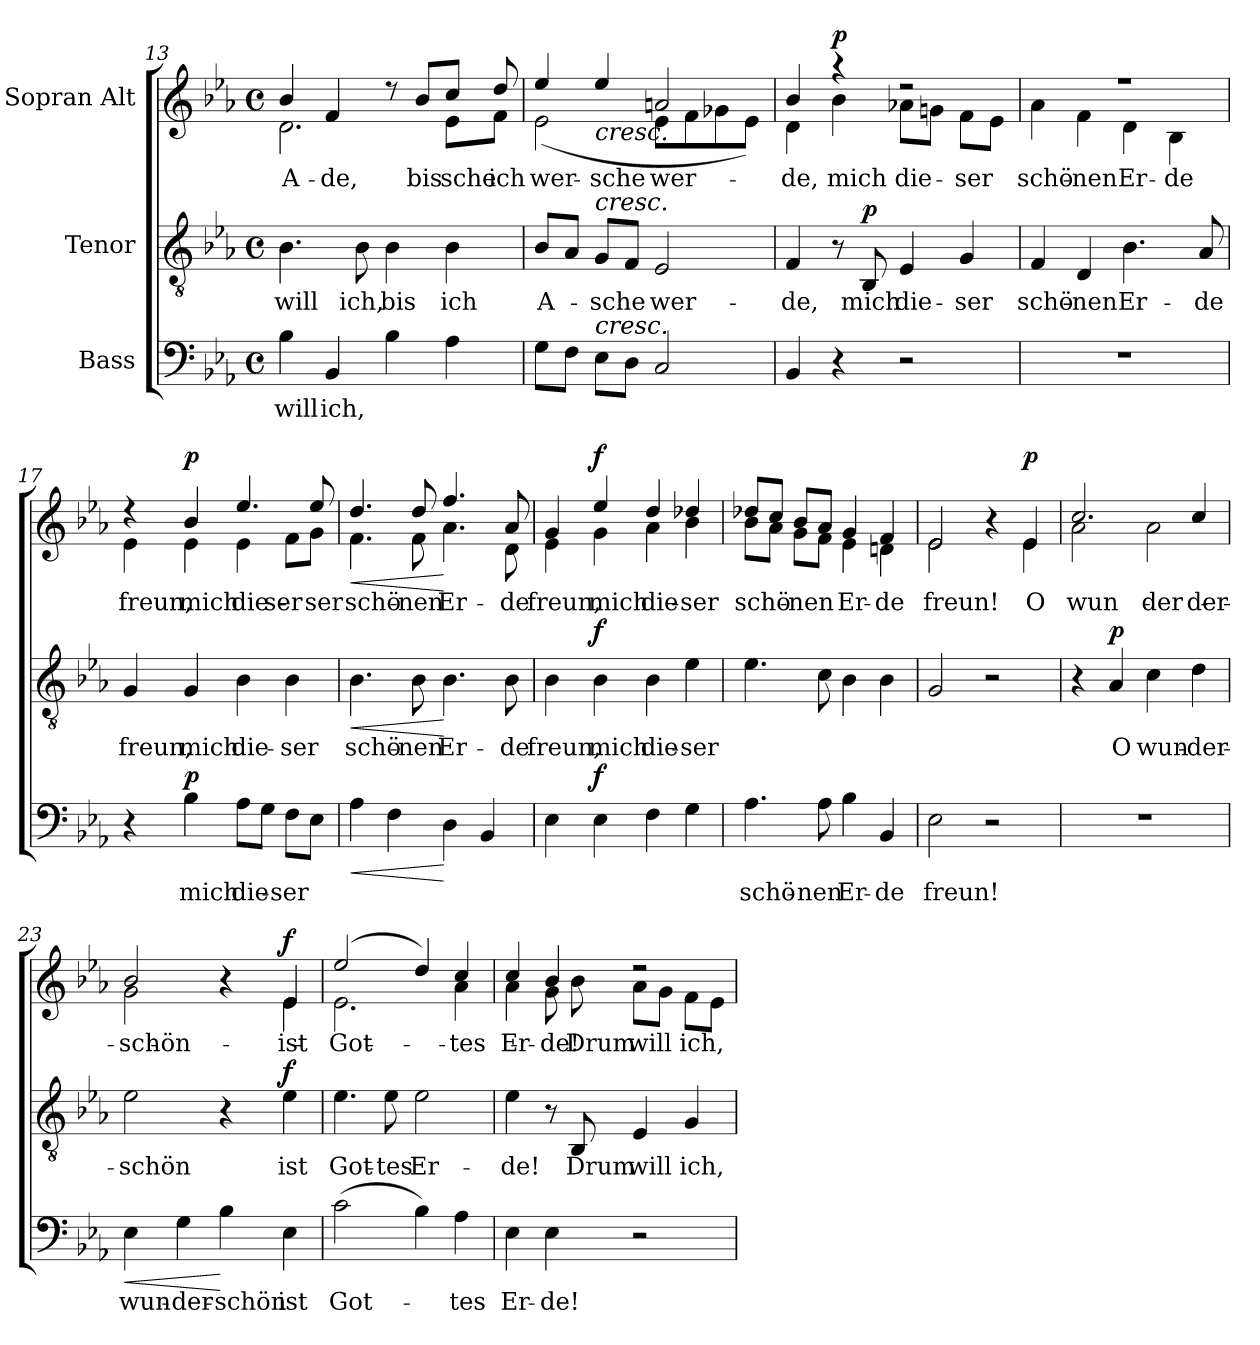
**kern	**text	**dynam	**kern	**text	**dynam	**kern	**text	**dynam
*part3	*part3	*part3	*part2	*part2	*part2	*part1	*part1	*part1
*staff3	*staff3	*staff3	*staff2	*staff2	*staff2	*staff1	*staff1	*staff1
*I"Bass	*	*	*I"Tenor	*	*	*I"Sopran Alt	*	*
*clefF4	*	*	*clefGv2	*	*	*clefG2	*	*
*k[b-e-a-]	*	*	*k[b-e-a-]	*	*	*k[b-e-a-]	*	*
*M4/4	*	*	*M4/4	*	*	*M4/4	*	*
*met(c)	*	*	*met(c)	*	*	*met(c)	*	*
=13	=13	=13	=13	=13	=13	=13	=13	=13
*	*	*	*	*	*	*^	*	*
4B-\	will	.	4.B-\	will	.	4b-/	2.d\	A-	.
4BB-/	ich,	.	.	.	.	4f/	.	-de,	.
.	.	.	8B-\	ich,	.	.	.	.	.
4B-\	.	.	4B-\	bis	.	8r	.	.	.
.	.	.	.	.	.	8b-/L	.	bis	.
4A-\	.	.	4B-\	ich	.	8cc/J	8e-\L	-sche	.
.	.	.	.	.	.	8dd/	8f\J	ich	.
=14	=14	=14	=14	=14	=14	=14	=14	=14	=14
8G\L	.	.	8B-/L	A-	.	4ee-/	(2e-\	wer-	.
8F\J	.	.	8A-/J	.	.	.	.	.	.
!	!	!	!	!	!	!LO:TX:b:i:t=cresc.	!	!	!
!	!	!	!LO:TX:a:i:t=cresc.	!	!	!	!	!	!
!LO:TX:a:i:t=cresc.	!	!	!	!	!	!	!	!	!
8E-\L	.	.	8G/L	-sche	.	4ee-/	.	-sche	.
8D\J	.	.	8F/J	.	.	.	.	.	.
2C/	.	.	2E-/	wer-	.	2an/	8e-\L	wer-	.
.	.	.	.	.	.	.	8f\	.	.
.	.	.	.	.	.	.	8g-X\	.	.
.	.	.	.	.	.	.	8e-\J)	.	.
!!LO:LB:g=z	!!
=15	=15	=15	=15	=15	=15	=15	=15	=15	=15
4BB-/	.	.	4F/	-de,	.	4b-/	4d\	-de,	.
!	!	!	!	!	!	!	!	!	!LO:DY:b
4r	.	.	8r	.	.	4r	4b-\	mich	p
!	!	!	!	!	!LO:DY:a	!	!	!	!
.	.	.	8BB-/	mich	p	.	.	.	.
2r	.	.	4E-/	die-	.	2r	8a-X\L	die-	.
.	.	.	.	.	.	.	8gn\J	.	.
.	.	.	4G/	-ser	.	.	8f\L	-ser	.
.	.	.	.	.	.	.	8e-\J	.	.
=16	=16	=16	=16	=16	=16	=16	=16	=16	=16
1r	.	.	4F/	schö-	.	1r	4a-\	schö-	.
.	.	.	4D/	-nen	.	.	4f\	-nen	.
.	.	.	4.B-\	Er-	.	.	4d\	Er-	.
.	.	.	.	.	.	.	4B-\	-de	.
.	.	.	8A-/	-de	.	.	.	.	.
=17	=17	=17	=17	=17	=17	=17	=17	=17	=17
4r	.	.	4G/	freun,	.	4r	4e-\	freun,	.
!	!	!LO:DY:a	!	!	!	!	!	!	!LO:DY:a
4B-\	mich	p	4G/	mich	.	4b-/	4e-\	mich	p
8A-\L	die-	.	4B-\	die-	.	4.ee-/	4e-\	die-	.
8G\J	.	.	.	.	.	.	.	.	.
8F\L	-ser	.	4B-\	-ser	.	.	8f\L	-ser	.
8E-\J	.	.	.	.	.	8ee-/	8g\J	-ser	.
=18	=18	=18	=18	=18	=18	=18	=18	=18	=18
!	!	!LO:HP:b	!	!	!LO:HP:b	!	!	!	!LO:HP:b
4A-\	.	<	4.B-\	schö-	<	4.dd/	4.f\	schö-	<
4F\	.	.	.	.	.	.	.	.	.
.	.	.	8B-\	-nen	.	8dd/	8f\	-nen	.
4D\	.	[	4.B-\	Er-	[	4.ff/	4.a-\	Er-	[
4BB-/	.	.	.	.	.	.	.	.	.
.	.	.	8B-\	-de	.	8a-/	8d\	-de	.
=19	=19	=19	=19	=19	=19	=19	=19	=19	=19
4E-\	.	.	4B-\	freun,	.	4g/	4e-\	freun,	.
!	!	!LO:DY:a	!	!	!LO:DY:a	!	!	!	!LO:DY:a
4E-\	.	f	4B-\	mich	f	4ee-/	4g\	mich	f
4F\	.	.	4B-\	die-	.	4dd/	4a-\	die-	.
4G\	.	.	4e-\	-ser	.	4dd-X/	4b-\	-ser	.
!!LO:PB:g=z	!!
=20	=20	=20	=20	=20	=20	=20	=20	=20	=20
4.A-\	schö-	.	4.e-\	.	.	8dd-X/L	8b-\L	schö-	.
.	.	.	.	.	.	8cc/J	8a-\J	.	.
.	.	.	.	.	.	8b-/L	8g\L	-nen	.
8A-\	-nen	.	8c\	.	.	8a-/J	8f\J	.	.
4B-\	Er-	.	4B-\	.	.	4g/	4e-\	Er-	.
4BB-/	-de	.	4B-\	.	.	4f/	4dn\	-de	.
=21	=21	=21	=21	=21	=21	=21	=21	=21	=21
2E-\	freun!	.	2G/	.	.	2e-/	2e-\	freun!	.
2r	.	.	2r	.	.	4r	4ryy	.	.
!	!	!	!	!	!	!	!	!	!LO:DY:a
.	.	.	.	.	.	4e-/	4e-\	O	p
=22	=22	=22	=22	=22	=22	=22	=22	=22	=22
1r	.	.	4r	.	.	2.cc/	2a-\	wun-	.
!	!	!	!	!	!LO:DY:a	!	!	!	!
.	.	.	4A-/	O	p	.	.	.	.
.	.	.	4c\	wun-	.	.	2a-\	-der-	.
.	.	.	4d\	-der-	.	4cc/	.	-der-	.
=23	=23	=23	=23	=23	=23	=23	=23	=23	=23
!	!	!LO:HP:b	!	!	!	!	!	!	!
4E-\	wun-	<	2e-\	-schön	.	2b-/	2g\	-schön	.
4G\	-der-	.	.	.	.	.	.	.	.
4B-\	-schön	[	4r	.	.	4r	4ryy	.	.
!	!	!	!	!	!LO:DY:a	!	!	!	!LO:DY:a
4E-\	ist	.	4e-\	ist	f	4e-/	4e-\	ist	f
=24	=24	=24	=24	=24	=24	=24	=24	=24	=24
(2c\	Got-	.	4.e-\	Got-	.	(2ee-/	2.e-\	Got-	.
.	.	.	8e-\	-tes	.	.	.	.	.
4B-\)	.	.	2e-\	Er-	.	4dd/)	.	.	.
4A-\	-tes	.	.	.	.	4cc/	4a-\	-tes	.
!!LO:LB:g=z	!!
=25	=25	=25	=25	=25	=25	=25	=25	=25	=25
4E-\	Er-	.	4e-\	-de!	.	4cc/	4a-\	Er-	.
4E-\	-de!	.	8r	.	.	4b-/	8g\	-de!	.
.	.	.	8BB-/	Drum	.	.	8b-\	Drum	.
2r	.	.	4E-/	will	.	2r	8a-\L	will	.
.	.	.	.	.	.	.	8g\J	.	.
.	.	.	4G/	ich,	.	.	8f\L	ich,	.
.	.	.	.	.	.	.	8e-\J	.	.
*	*	*	*	*	*	*v	*v	*	*
=	=	=	=	=	=	=	=	=
*-	*-	*-	*-	*-	*-	*-	*-	*-
